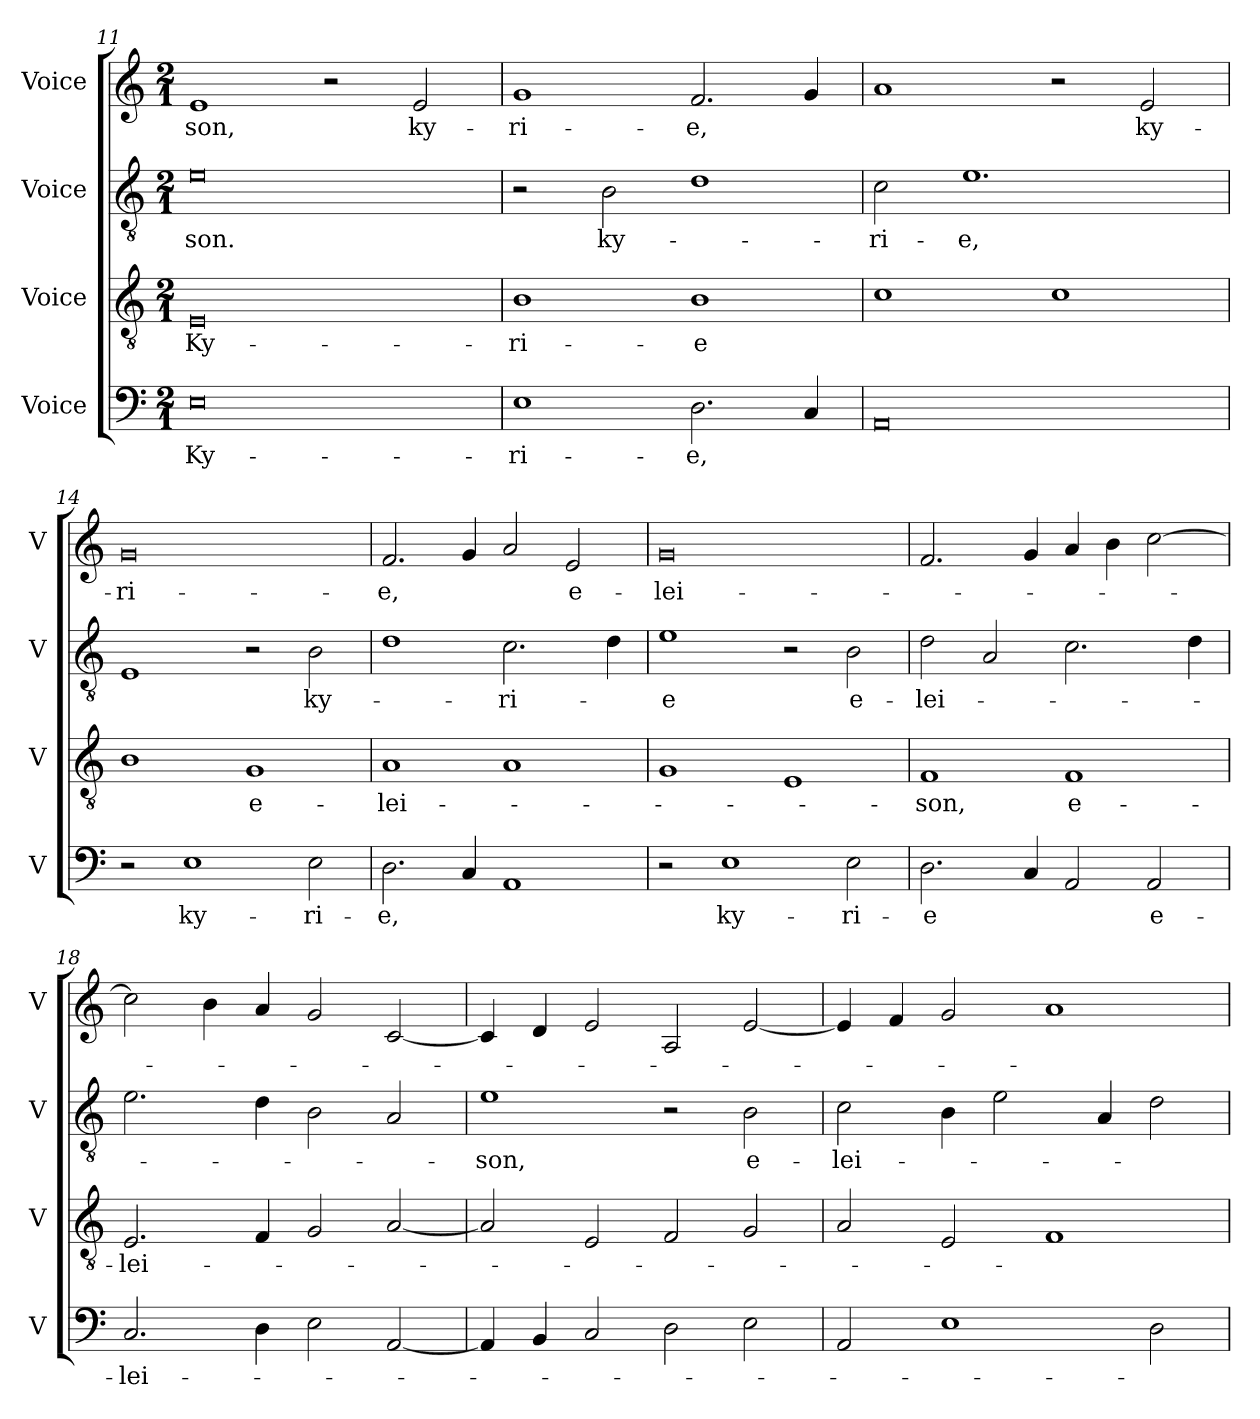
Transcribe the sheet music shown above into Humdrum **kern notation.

**kern	**text	**kern	**text	**kern	**text	**kern	**text
*part4	*part4	*part3	*part3	*part2	*part2	*part1	*part1
*staff4	*staff4	*staff3	*staff3	*staff2	*staff2	*staff1	*staff1
*I"Voice	*	*I"Voice	*	*I"Voice	*	*I"Voice	*
*I'V	*	*I'V	*	*I'V	*	*I'V	*
*clefF4	*	*clefGv2	*	*clefGv2	*	*clefG2	*
*k[]	*	*k[]	*	*k[]	*	*k[]	*
*M2/1	*	*M2/1	*	*M2/1	*	*M2/1	*
=11	=11	=11	=11	=11	=11	=11	=11
!	!LO:LY:b	!	!LO:LY:b	!	!LO:LY:b	!	!LO:LY:b
0E	Ky-	0E	Ky-	0e	-son.	1e	-son,
.	.	.	.	.	.	2r	.
!	!	!	!	!	!	!	!LO:LY:b
.	.	.	.	.	.	2e/	ky-
=12	=12	=12	=12	=12	=12	=12	=12
!	!LO:LY:b	!	!LO:LY:b	!	!	!	!LO:LY:b
1E	-ri-	1B	-ri-	2r	.	1g	-ri-
!	!	!	!	!	!LO:LY:b	!	!
.	.	.	.	2B\	ky-	.	.
!	!LO:LY:b	!	!LO:LY:b	!	!	!	!LO:LY:b
2.D\	-e,	1B	-e	1d	.	2.f/	-e,
4C/	.	.	.	.	.	4g/	.
=13	=13	=13	=13	=13	=13	=13	=13
!	!	!	!	!	!LO:LY:b	!	!
0AA	.	1c	.	2c\	-ri-	1a	.
!	!	!	!	!	!LO:LY:b	!	!
.	.	.	.	1.e	-e,	.	.
.	.	1c	.	.	.	2r	.
!	!	!	!	!	!	!	!LO:LY:b
.	.	.	.	.	.	2e/	ky-
!!LO:PB:g=z
=14	=14	=14	=14	=14	=14	=14	=14
!	!	!	!	!	!	!	!LO:LY:b
2r	.	1B	.	1E	.	0g	-ri-
!	!LO:LY:b	!	!	!	!	!	!
1E	ky-	.	.	.	.	.	.
!	!	!	!LO:LY:b	!	!	!	!
.	.	1G	e-	2r	.	.	.
!	!LO:LY:b	!	!	!	!LO:LY:b	!	!
2E\	-ri-	.	.	2B\	ky-	.	.
=15	=15	=15	=15	=15	=15	=15	=15
!	!LO:LY:b	!	!LO:LY:b	!	!	!	!LO:LY:b
2.D\	-e,	1A	-lei-	1d	.	2.f/	-e,
4C/	.	.	.	.	.	4g/	.
!	!	!	!	!	!LO:LY:b	!	!
1AA	.	1A	.	2.c\	-ri-	2a/	.
!	!	!	!	!	!	!	!LO:LY:b
.	.	.	.	.	.	2e/	e-
.	.	.	.	4d\	.	.	.
=16	=16	=16	=16	=16	=16	=16	=16
!	!	!	!	!	!LO:LY:b	!	!LO:LY:b
2r	.	1G	.	1e	-e	0g	-lei-
!	!LO:LY:b	!	!	!	!	!	!
1E	ky-	.	.	.	.	.	.
.	.	1E	.	2r	.	.	.
!	!LO:LY:b	!	!	!	!LO:LY:b	!	!
2E\	-ri-	.	.	2B\	e-	.	.
=17	=17	=17	=17	=17	=17	=17	=17
!	!LO:LY:b	!	!LO:LY:b	!	!LO:LY:b	!	!
2.D\	-e	1F	-son,	2d\	-lei-	2.f/	.
.	.	.	.	2A/	.	.	.
4C/	.	.	.	.	.	4g/	.
!	!	!	!LO:LY:b	!	!	!	!
2AA/	.	1F	e-	2.c\	.	4a/	.
.	.	.	.	.	.	4b\	.
!	!LO:LY:b	!	!	!	!	!	!
2AA/	e-	.	.	.	.	[2cc\	.
.	.	.	.	4d\	.	.	.
!!LO:LB:g=z
=18	=18	=18	=18	=18	=18	=18	=18
!	!LO:LY:b	!	!LO:LY:b	!	!	!	!
2.C/	-lei-	2.E/	-lei-	2.e\	.	2cc\]	.
.	.	.	.	.	.	4b\	.
4D\	.	4F/	.	4d\	.	4a/	.
2E\	.	2G/	.	2B\	.	2g/	.
[2AA/	.	[2A/	.	2A/	.	[2c/	.
=19	=19	=19	=19	=19	=19	=19	=19
!	!	!	!	!	!LO:LY:b	!	!
4AA/]	.	2A/]	.	1e	-son,	4c/]	.
4BB/	.	.	.	.	.	4d/	.
2C/	.	2E/	.	.	.	2e/	.
2D\	.	2F/	.	2r	.	2A/	.
!	!	!	!	!	!LO:LY:b	!	!
2E\	.	2G/	.	2B\	e-	[2e/	.
=20	=20	=20	=20	=20	=20	=20	=20
!	!	!	!	!	!LO:LY:b	!	!
2AA/	.	2A/	.	2c\	-lei-	4e/]	.
.	.	.	.	.	.	4f/	.
1E	.	2E/	.	4B\	.	2g/	.
.	.	.	.	2e\	.	.	.
.	.	1F	.	.	.	1a	.
.	.	.	.	4A/	.	.	.
2D\	.	.	.	2d\	.	.	.
=	=	=	=	=	=	=	=
*-	*-	*-	*-	*-	*-	*-	*-
